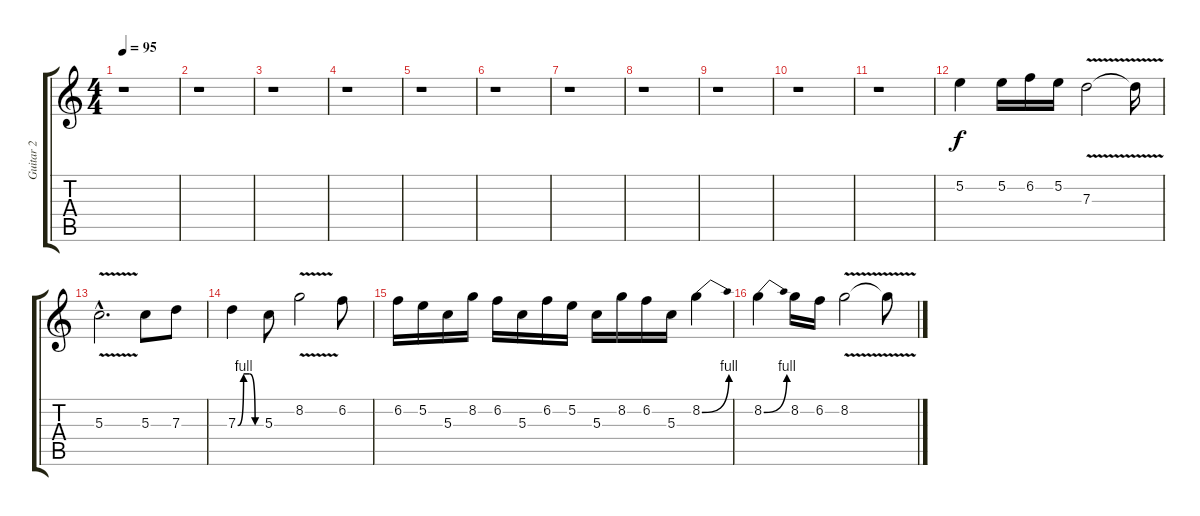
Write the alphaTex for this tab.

\track ("Guitar 2" "Guitar 2") {instrument distortionguitar}
\staff {score tabs}
\tuning (E4 B3 G3 D3 A2 E2) {hide}
\ts (4 4)
\tempo 95
\clef g2
\ks c
r.1{dy f} |
r.1 |
r.1 |
r.1 |
r.1 |
r.1 |
r.1 |
r.1 |
r.1 |
r.1 |
r.1 |
5.2.4 5.2.16 6.2.16 5.2.16 7.3{v}.2 7.3{t}.16 |
5.3{v hac}.2{d} 5.3.8 7.3.8 |
7.3{be (custom 0 0 15 4 30 4 45 0 60 0)}.4 5.3.8 8.2{v}.2 6.2.8 |
6.2.16 5.2.16 5.3.16 8.2.16 6.2.16 5.3.16 6.2.16 5.2.16 5.3.16 8.2.16 6.2.16 5.3.16 8.2{be (bend 0 0 60 4)}.4 |
8.2{be (bend 0 0 60 4)}.4 8.2.16 6.2.16 8.2{v}.2 8.2{t}.8
